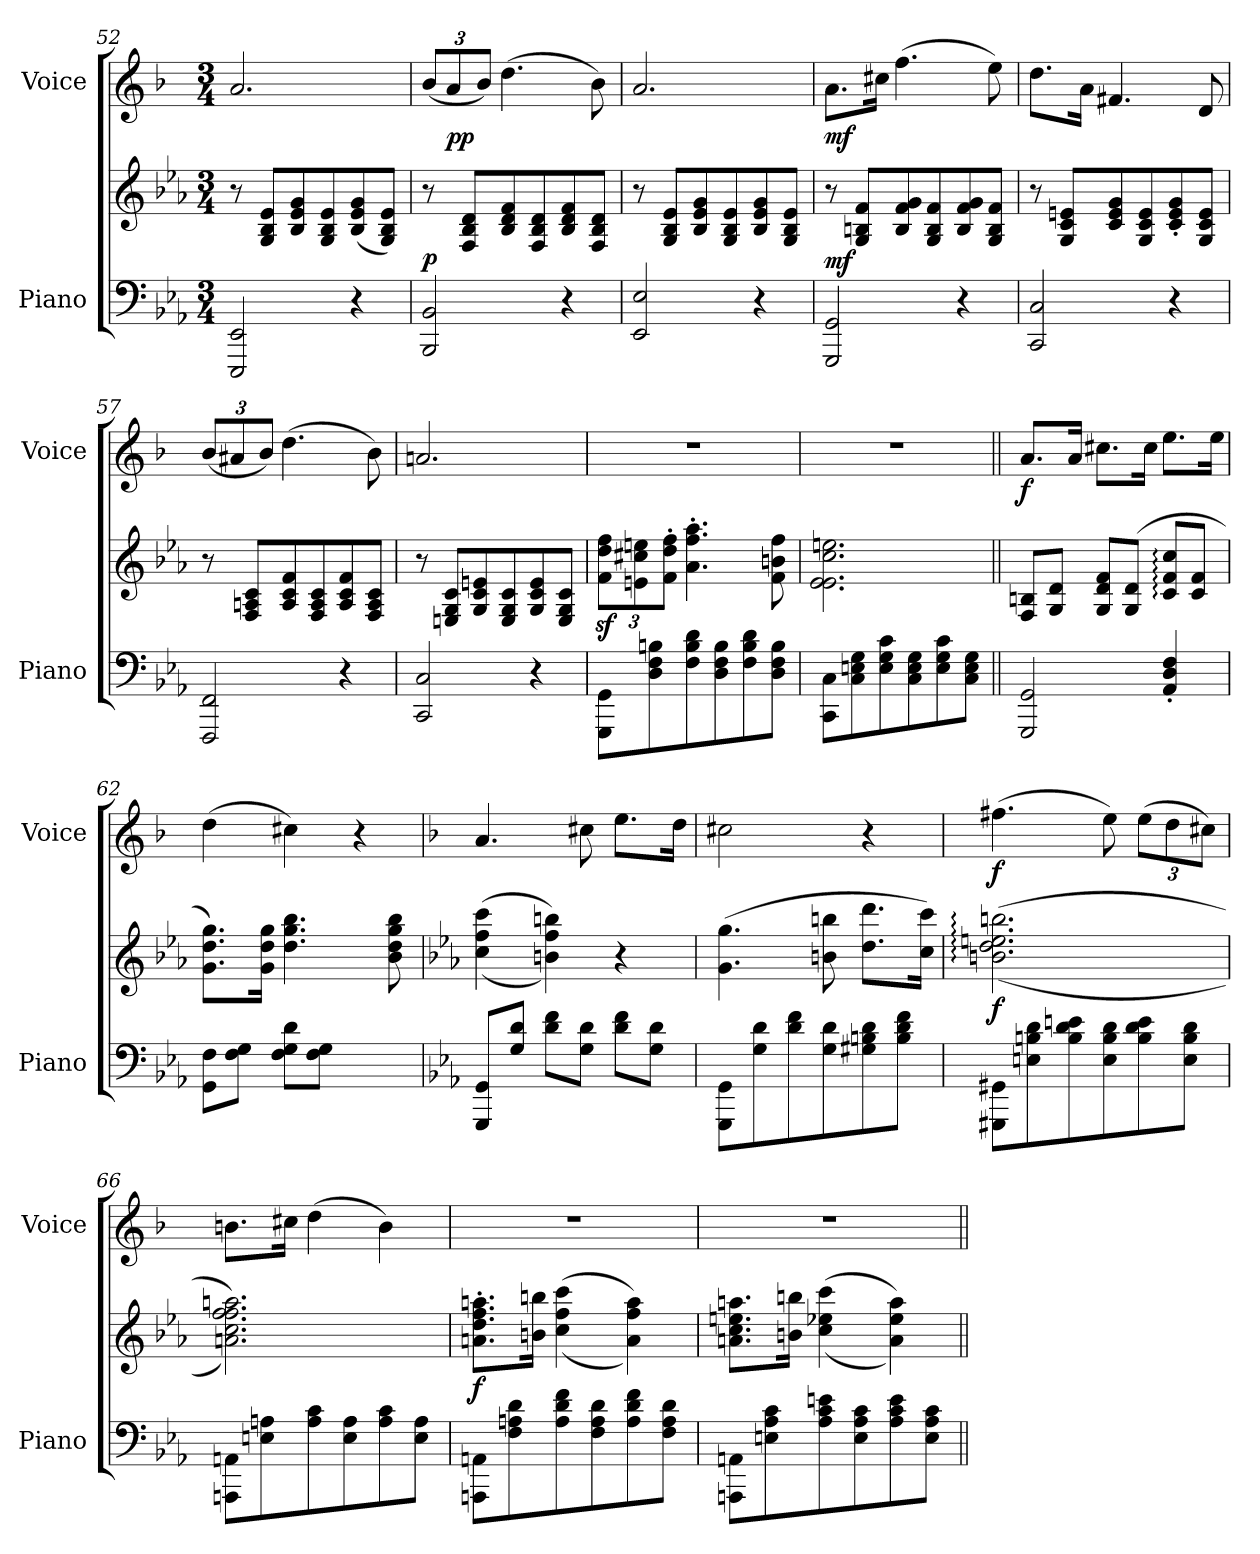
**kern	**kern	**dynam	**kern	**dynam
*part2	*part2	*part2	*part1	*part1
*staff3	*staff2	*staff2/3	*staff1	*staff1
*I"Piano	*	*	*I"Voice	*
*I'Piano	*	*	*I'Voice	*
*clefF4	*clefG2	*	*clefG2	*
*k[b-e-a-]	*k[b-e-a-]	*	*k[b-]	*
*M3/4	*M3/4	*	*M3/4	*
=52	=52	=52	=52	=52
2EEE-/ 2EE-/	8r	.	2.a/	.
.	8G/ 8B-/ 8e-/L	.	.	.
.	8B-/ 8e-/ 8g/	.	.	.
.	8G/ 8B-/ 8e-/	.	.	.
4r	(<8B-/ 8e-/ 8g/	.	.	.
.	8G/ 8B-/ 8e-/J)	.	.	.
!!LO:LB:g=z
=53	=53	=53	=53	=53
!	!	!LO:DY:a=2	!	!
2BBB-/ 2BB-/	8r	p	(<12b-/L	.
!	!	!	!	!LO:DY:b
.	.	.	12a/	pp
.	8F/ 8B-/ 8d/L	.	.	.
.	.	.	12b-/J)	.
.	8B-/ 8d/ 8f/	.	(>4.dd\	.
.	8F/ 8B-/ 8d/	.	.	.
4r	8B-/ 8d/ 8f/	.	.	.
.	8F/ 8B-/ 8d/J	.	8b-\)	.
=54	=54	=54	=54	=54
2EE-/ 2E-/	8r	.	2.a/	.
.	8G/ 8B-/ 8e-/L	.	.	.
.	8B-/ 8e-/ 8g/	.	.	.
.	8G/ 8B-/ 8e-/	.	.	.
4r	8B-/ 8e-/ 8g/	.	.	.
.	8G/ 8B-/ 8e-/J	.	.	.
=55	=55	=55	=55	=55
!	!	!LO:DY:a=2	!	!LO:DY:b
2GGG/ 2GG/	8r	mf	8.a\L	mf
.	8G/ 8Bn/ 8f/L	.	.	.
.	.	.	16cc#X\Jk	.
.	8B/ 8f/ 8g/	.	(>4.ff\	.
.	8G/ 8B/ 8f/	.	.	.
4r	8B/ 8f/ 8g/	.	.	.
.	8G/ 8B/ 8f/J	.	8ee\)	.
=56	=56	=56	=56	=56
2CC/ 2C/	8r	.	8.dd\L	.
.	8G/ 8c/ 8en/L	.	.	.
.	.	.	16a\Jk	.
.	8c/ 8e/ 8g/	.	4.f#X/	.
.	8G/ 8c/ 8e/	.	.	.
4r	8c/'> 8e/'> 8g/'>	.	.	.
.	8G/ 8c/ 8e/J	.	8d/	.
=57	=57	=57	=57	=57
2FFF/ 2FF/	8r	.	(<12b-/L	.
.	.	.	12a#X/	.
.	8F/ 8An/ 8c/L	.	.	.
.	.	.	12b-/J)	.
.	8A/ 8c/ 8f/	.	(>4.dd\	.
.	8F/ 8A/ 8c/	.	.	.
4r	8A/ 8c/ 8f/	.	.	.
.	8F/ 8A/ 8c/J	.	8b-\)	.
!!LO:LB:g=z
=58	=58	=58	=58	=58
2CC/ 2C/	8r	.	2.an/	.
.	8En/ 8G/ 8c/L	.	.	.
.	8G/ 8c/ 8en/	.	.	.
.	8E/ 8G/ 8c/	.	.	.
4r	8G/ 8c/ 8e/	.	.	.
.	8E/ 8G/ 8c/J	.	.	.
=59	=59	=59	=59	=59
8GGG\ 8GG\L	12f\z< 12dd\z< 12ff\z<L	.	2.rdd	.
.	12en\ 12cc#X\ 12een\	.	.	.
8D\ 8F\ 8Bn\	.	.	.	.
.	12f\'> 12dd\'> 12ff\'>J	.	.	.
8F\ 8B\ 8d\	4.a-\'> 4.ff\'> 4.aa-\'>	.	.	.
8D\ 8F\ 8B\	.	.	.	.
8F\ 8B\ 8d\	.	.	.	.
8D\ 8F\ 8B\J	8f\ 8bn\ 8ff\	.	.	.
=60	=60	=60	=60	=60
8CC\ 8C\L	2.e-\ 2.e-\ 2.cc\ 2.een\	.	2.rdd	.
8C\ 8En\ 8G\	.	.	.	.
8E\ 8G\ 8c\	.	.	.	.
8C\ 8E\ 8G\	.	.	.	.
8E\ 8G\ 8c\	.	.	.	.
8C\ 8E\ 8G\J	.	.	.	.
=61||	=61||	=61||	=61||	=61||
!	!	!	!	!LO:DY:b
2GGG/ 2GG/	8F/ 8Bn/L	.	8.a/L	f
.	8G/ 8d/J	.	.	.
.	.	.	16a/Jk	.
.	8G/ 8d/ 8f/L	.	8.cc#X\L	.
.	(<8G/ 8d/J	.	.	.
.	.	.	16cc#\Jk	.
4AA-/'> 4D/'> 4F/'>	8c/: 8f/: 8cc/:L	.	8.ee\L	.
.	8c/ 8f/J	.	.	.
.	.	.	16ee\Jk	.
=62	=62	=62	=62	=62
8GG\ 8F\L	8.g\ 8.dd\ 8.gg\L)	.	(>4dd\	.
8F\ 8G\J	.	.	.	.
.	16g\ 16dd\ 16gg\Jk	.	.	.
8F\ 8G\ 8d\L	4.dd\ 4.gg\ 4.bb-\	.	4cc#X\)	.
8F\ 8G\J	.	.	.	.
4ryy	.	.	4r	.
.	8b-\ 8dd\ 8gg\ 8bb-\k	.	.	.
!!LO:PB:g=z
=63	=63	=63	=63	=63
*k[b-e-a-]	*k[b-e-a-]	*	*k[b-]	*
8GGG/ 8GG/L	(<(>4cc\ 4ff\ 4ccc\	.	4.a/	.
8G/ 8d/J	.	.	.	.
8d\ 8f\L	4bn\ 4ff\ 4bbn\))	.	.	.
8G\ 8d\J	.	.	8cc#X\	.
8d\ 8f\L	4r	.	8.ee\L	.
8G\ 8d\J	.	.	.	.
.	.	.	16dd\Jk	.
=64	=64	=64	=64	=64
8GGG\ 8GG\L	(<4.g\ 4.gg\	.	2cc#X\	.
8G\ 8d\	.	.	.	.
8d\ 8f\	.	.	.	.
8G\ 8d\	8bn\ 8bbn\	.	.	.
8G#X\ 8Bn\ 8d\	8.dd\ 8.ddd\L	.	4r	.
8B\ 8d\ 8f\J	.	.	.	.
.	16cc\ 16ccc\Jk)	.	.	.
=65	=65	=65	=65	=65
!	!	!LO:DY:b	!	!LO:DY:b
8GGG#X\ 8GG#X\L	(<(>2.bn\: 2.dd\: 2.een\: 2.bbn\:	f	(>4.ff#X\	f
8En\ 8Bn\ 8d\	.	.	.	.
8B\ 8d\ 8en\	.	.	.	.
8E\ 8B\ 8d\	.	.	8ee\)	.
8B\ 8d\ 8e\	.	.	(>12ee\L	.
.	.	.	12dd\	.
8E\ 8B\ 8d\J	.	.	.	.
.	.	.	12cc#X\J)	.
=66	=66	=66	=66	=66
8AAAn\ 8AAn\L	2.an\ 2.cc\ 2.ff\ 2.ff\ 2.aan\))	.	8.bn\L	.
8En\ 8An\	.	.	.	.
.	.	.	16cc#X\Jk	.
8A\ 8c\	.	.	(>4dd\	.
8E\ 8A\	.	.	.	.
8A\ 8c\	.	.	4b\)	.
8E\ 8A\J	.	.	.	.
=67	=67	=67	=67	=67
!	!	!LO:DY:b	!	!
8AAAn\ 8AAn\L	8.an\'< 8.dd\'< 8.ff\'< 8.aan\'<L	f	2.rdd	.
8F\ 8An\ 8d\	.	.	.	.
.	16bn\ 16bbn\Jk	.	.	.
8A\ 8d\ 8f\	(<(>4cc\ 4ff\ 4ccc\	.	.	.
8F\ 8A\ 8d\	.	.	.	.
8A\ 8d\ 8f\	4a\ 4ff\ 4aa\))	.	.	.
8F\ 8A\ 8d\J	.	.	.	.
!!LO:LB:g=z
=68	=68	=68	=68	=68
8AAAn\ 8AAn\L	8.an\ 8.cc\ 8.een\ 8.aan\L	.	2.rdd	.
8En\ 8A-\ 8c\	.	.	.	.
.	16bn\ 16bbn\Jk	.	.	.
8A-\ 8c\ 8en\	(<(>4cc\ 4ee-X\ 4ccc\	.	.	.
8E\ 8A-\ 8c\	.	.	.	.
8A-\ 8c\ 8e\	4a\ 4ee-\ 4aa\))	.	.	.
8E\ 8A-\ 8c\J	.	.	.	.
=||	=||	=||	=||	=||
*-	*-	*-	*-	*-
